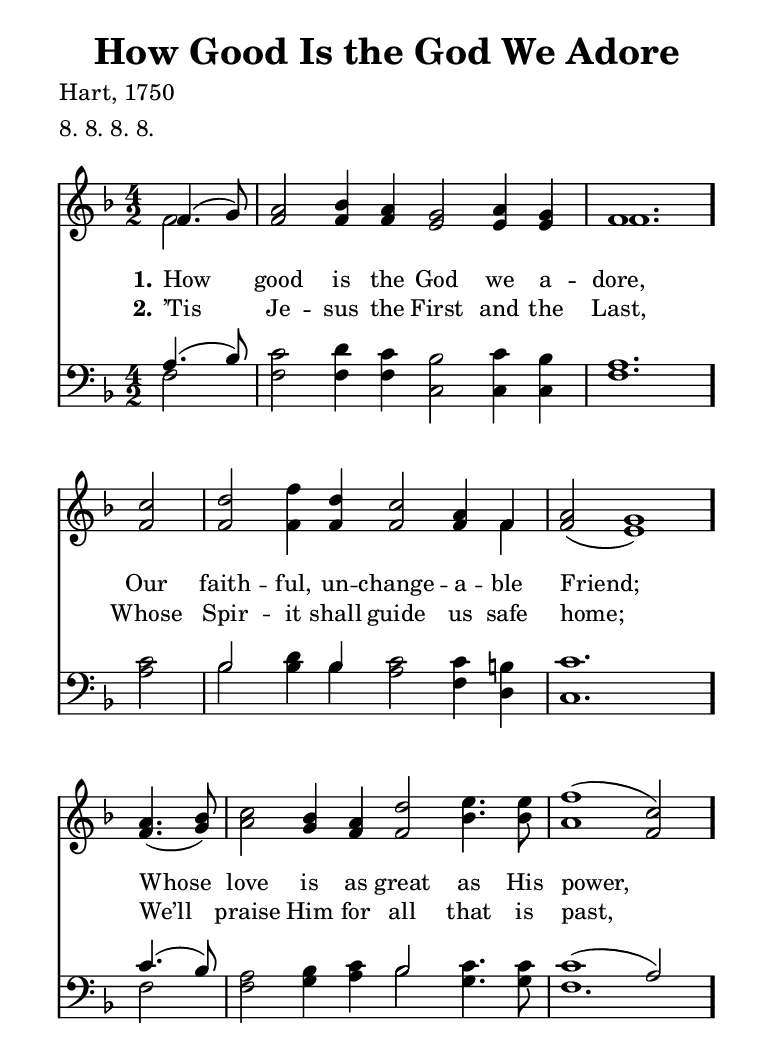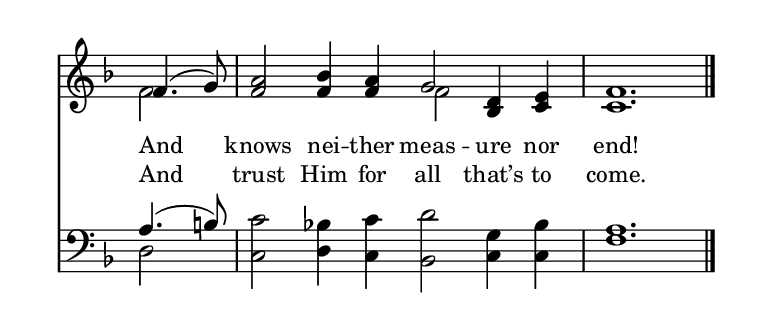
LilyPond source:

\include "common/global.ily"
\paper {
  \include "common/paper.ily"
  ragged-bottom = ##t
  systems-per-page = #(cond (is-eogsized 1) (#t #f))
  page-count = #(cond (is-eogsized 2) (#t #f))
}

\header{
  hymnnumber = "216"
  title = "How Good Is the God We Adore"
  tunename = "Elland"
  meter = "8. 8. 8. 8."
  poet = "Hart, 1750"
  composer = ""
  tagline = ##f
}

global = {
  \include "common/overrides.ily"
  \override Staff.TimeSignature.style = #'numbered
  \time 4/2
  \override Score.MetronomeMark.transparent = ##t % hide all fermata changes too
  \tempo 2=80
  \key f \major
  \partial 2
  \autoBeamOff
}

notesSoprano = {
\global
\relative c' {

  f4.( g8) a2 bes4 a g2 a4 g | f1.
  c'2 | d f4 d c2 a4 f | a2( g1)
  a4.( bes8) | c2 bes4 a d2 e4. e8 | f1( c2)
  f,4.( g8) | a2 bes4 a g2 d4 e | f1.

  \bar "|."

}
}

notesAlto = {
\global
\relative e' {

  f2 | f f4 f e2 e4 e | f1.
  f2 | f f4 f f2 f4 f | f2( e1)
  f4.( g8) | a2 g4  f f2 bes4. bes8 | a1( f2)
  f2 | f f4 f f2 bes,4 c | c1.

}
}

notesTenor = {
\global
\relative a {

  a4.( bes8) | c2 d4 c bes2 c4 bes | a1.
  c2 | bes d4 bes c2 c4 b | c1.
  c4.( bes8) | a2 bes4 c bes2 c4. c8 | c1( a2)
  a4.( b8) | c2 bes!4 c d2 g,4 bes | a1.

}
}

notesBass = {
\global
\relative f {

  f2 | f f4 f c2 c4 c | f1.
  a2 | bes2 bes4 bes a2 f4 d | c1.
  f2 | f g4 a bes2 g4. g8 | f1.
  d2 | c d4 c bes2 c4 c | f1.

}
}

wordsA = \lyricmode {
\set stanza = "1."

How good is the God we a -- dore, \bar "."
Our faith -- ful, un -- change -- a -- ble Friend; \bar "."
Whose love is as great as His power, \bar "."
And knows nei -- ther meas -- ure nor end! \bar "."

}

wordsB = \lyricmode {
\set stanza = "2."

’Tis Je -- sus the First and the Last,
Whose Spir -- it shall guide us safe home;
We’ll praise Him for all that is past,
And trust Him for all that’s to come.

}

\score {
  \context ChoirStaff <<
    \context Staff = upper <<
      \set ChoirStaff.systemStartDelimiter = #'SystemStartBar
      \set ChoirStaff.printPartCombineTexts = ##f
      \partcombine #'(2 . 9) \notesSoprano \notesAlto
      \context NullVoice = sopranos { \voiceOne << \notesSoprano >> }
      \context NullVoice = altos { \voiceTwo << \notesAlto >> }
      \context Lyrics = one   \lyricsto sopranos \wordsA
      \context Lyrics = two   \lyricsto sopranos \wordsB
    >>
    \context Staff = men <<
      \clef bass
      \set ChoirStaff.printPartCombineTexts = ##f
      \partcombine #'(2 . 9) \notesTenor \notesBass
      \context NullVoice = tenors { \voiceOne << \notesTenor >> }
      \context NullVoice = basses { \voiceTwo << \notesBass >> }
    >>
  >>
  \layout {
    \include "common/layout.ily"
  }
  \midi{
    \include "common/midi.ily"
  }
}

\version "2.19.49"  % necessary for upgrading to future LilyPond versions.

% vi:set et ts=2 sw=2 ai nocindent syntax=lilypond:
